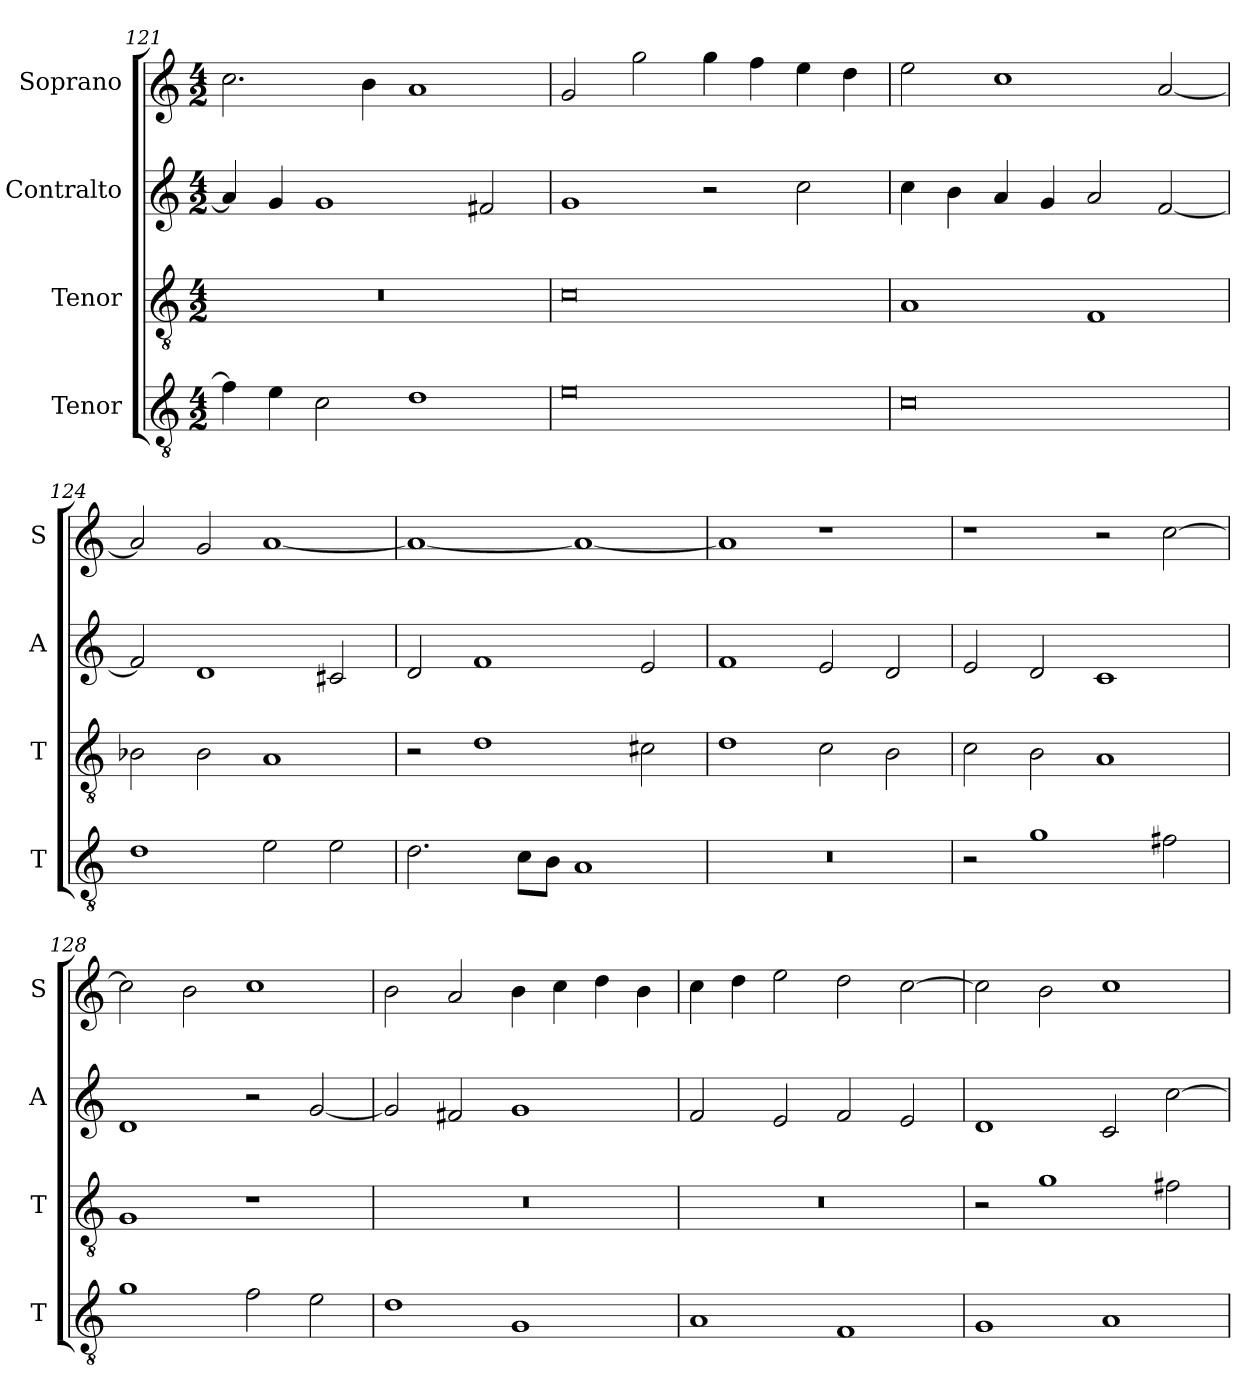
**kern	**kern	**kern	**kern
*part4	*part3	*part2	*part1
*staff4	*staff3	*staff2	*staff1
*I"Tenor	*I"Tenor	*I"Contralto	*I"Soprano
*I'T	*I'T	*I'A	*I'S
*clefGv2	*clefGv2	*clefG2	*clefG2
*k[]	*k[]	*k[]	*k[]
*C:ion	*C:ion	*C:ion	*C:ion
*M4/2	*M4/2	*M4/2	*M4/2
=121	=121	=121	=121
4f]	0r	4a]	2.cc
4e	.	4g	.
2c	.	1g	.
.	.	.	4b
1d	.	.	1a
.	.	2f#X	.
=122	=122	=122	=122
0e	0c	1g	2g
.	.	.	2gg
.	.	2r	4gg
.	.	.	4ff
.	.	2cc	4ee
.	.	.	4dd
=123	=123	=123	=123
0c	1A	4cc	2ee
.	.	4b	.
.	.	4a	1cc
.	.	4g	.
.	1F	2a	.
.	.	[2f	[2a
=124	=124	=124	=124
1d	2B-X	2f]	2a]
.	2B-	1d	2g
2e	1A	.	[1a
2e	.	2c#X	.
=125	=125	=125	=125
2.d	2r	2d	1a_
.	1d	1f	.
8c\L	.	.	.
8B\J	.	.	.
1A	.	.	1a_
.	2c#X	2e	.
=126	=126	=126	=126
0r	1d	1f	1a]
.	2c	2e	1r
.	2B	2d	.
=127	=127	=127	=127
2r	2c	2e	1r
1g	2B	2d	.
.	1A	1c	2r
2f#X	.	.	[2cc
=128	=128	=128	=128
1g	1G	1d	2cc]
.	.	.	2b
2f	1r	2r	1cc
2e	.	[2g	.
=129	=129	=129	=129
1d	0r	2g]	2b
.	.	2f#X	2a
1G	.	1g	4b
.	.	.	4cc
.	.	.	4dd
.	.	.	4b
=130	=130	=130	=130
1A	0r	2f	4cc
.	.	.	4dd
.	.	2e	2ee
1F	.	2f	2dd
.	.	2e	[2cc
=131	=131	=131	=131
1G	2r	1d	2cc]
.	1g	.	2b
1A	.	2c	1cc
.	2f#X	[2cc	.
=	=	=	=
*-	*-	*-	*-
